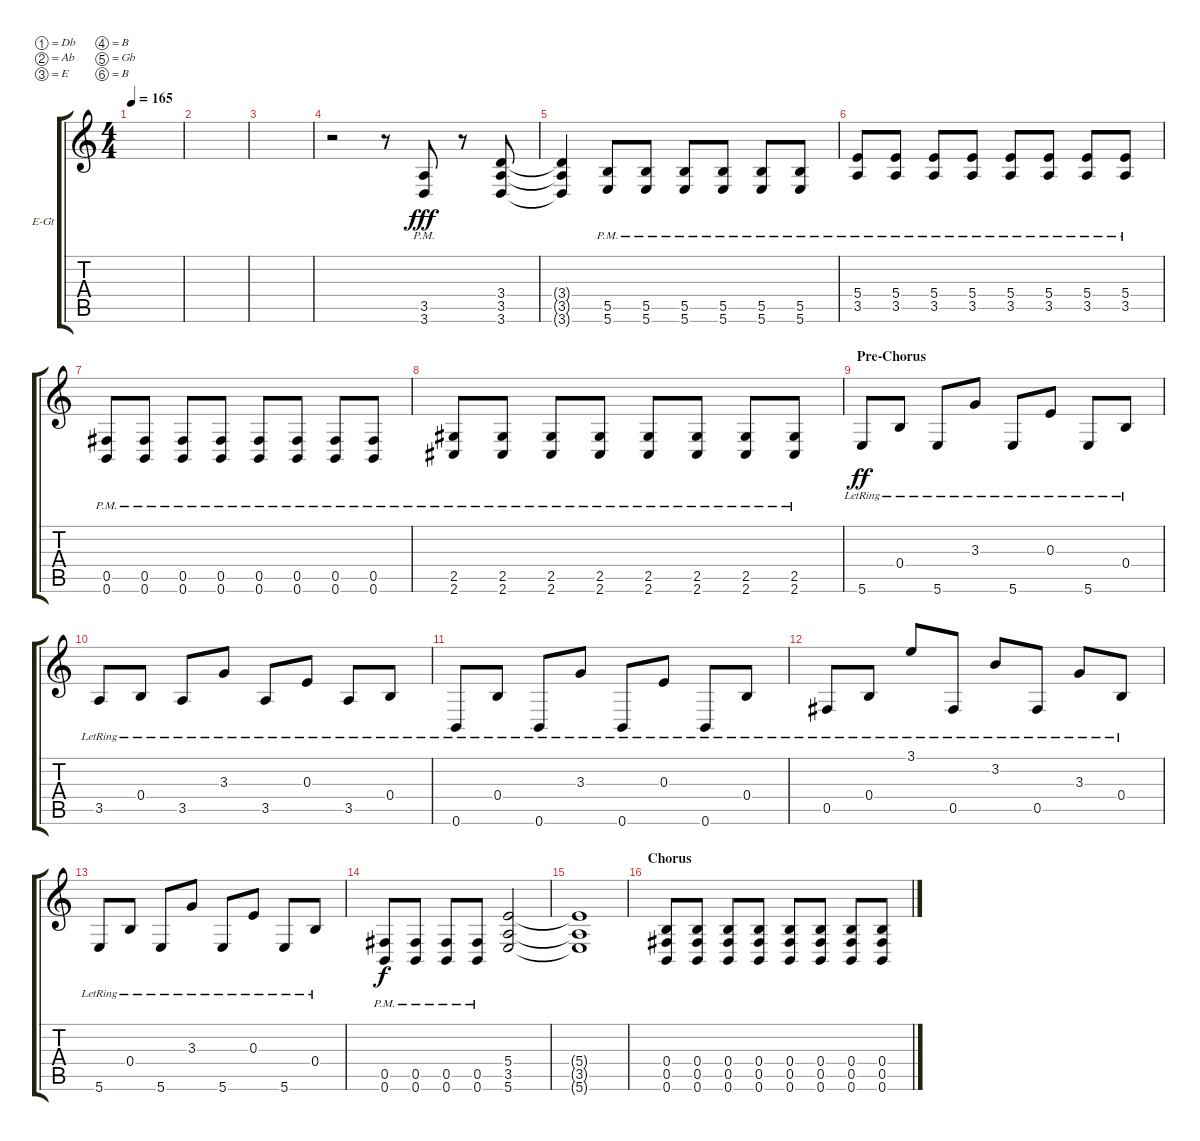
\defaultSystemsLayout 4
\bracketExtendMode groupsimilarinstruments
\firstSystemTrackNameOrientation horizontal
\otherSystemsTrackNameOrientation horizontal
\track ("Guitar 1" "E-Gt") {instrument distortionguitar}
\staff {score tabs}
\tuning (Db4 Ab3 E3 B2 Gb2 B1)
\ts (4 4)
\tempo 165
\clef g2
\ks c
|
|
|
r.2 r.8 (3.6{pm} 3.5{pm}).8{dy fff} r.8 (3.6 3.5 3.4).8 |
(3.4{t} 3.5{t} 3.6{t}).4 (5.6{pm} 5.5{pm}).8 (5.6{pm} 5.5{pm}).8 (5.6{pm} 5.5{pm}).8 (5.6{pm} 5.5{pm}).8 (5.6{pm} 5.5{pm}).8 (5.6{pm} 5.5{pm}).8 |
(3.5{pm} 5.4{pm}).8 (3.5{pm} 5.4{pm}).8 (3.5{pm} 5.4{pm}).8 (3.5{pm} 5.4{pm}).8 (3.5{pm} 5.4{pm}).8 (3.5{pm} 5.4{pm}).8 (3.5{pm} 5.4{pm}).8 (3.5{pm} 5.4{pm}).8 |
(0.6{pm} 0.5{pm}).8 (0.6{pm} 0.5{pm}).8 (0.6{pm} 0.5{pm}).8 (0.6{pm} 0.5{pm}).8 (0.6{pm} 0.5{pm}).8 (0.6{pm} 0.5{pm}).8 (0.6{pm} 0.5{pm}).8 (0.6{pm} 0.5{pm}).8 |
(2.6{pm} 2.5{pm}).8 (2.6{pm} 2.5{pm}).8 (2.6{pm} 2.5{pm}).8 (2.6{pm} 2.5{pm}).8 (2.6{pm} 2.5{pm}).8 (2.6{pm} 2.5{pm}).8 (2.6{pm} 2.5{pm}).8 (2.6{pm} 2.5{pm}).8 |
\section ("" "Pre-Chorus")
5.6{lr}.8{dy ff} 0.4{lr}.8 5.6{lr}.8 3.3{lr}.8 5.6{lr}.8 0.3{lr}.8 5.6{lr}.8 0.4{lr}.8 |
3.5{lr}.8 0.4{lr}.8 3.5{lr}.8 3.3{lr}.8 3.5{lr}.8 0.3{lr}.8 3.5{lr}.8 0.4{lr}.8 |
0.6{lr}.8 0.4{lr}.8 0.6{lr}.8 3.3{lr}.8 0.6{lr}.8 0.3{lr}.8 0.6{lr}.8 0.4{lr}.8 |
0.5{lr}.8 0.4{lr}.8 3.1{lr}.8 0.5{lr}.8 3.2{lr}.8 0.5{lr}.8 3.3{lr}.8 0.4{lr}.8 |
5.6{lr}.8 0.4{lr}.8 5.6{lr}.8 3.3{lr}.8 5.6{lr}.8 0.3{lr}.8 5.6{lr}.8 0.4{lr}.8 |
(0.5{pm} 0.6{pm}).8{dy f} (0.5{pm} 0.6{pm}).8 (0.5{pm} 0.6{pm}).8 (0.5{pm} 0.6{pm}).8 (5.4 3.5 5.6).2 |
(5.4{t} 3.5{t} 5.6{t}).1 |
\section ("" "Chorus")
(0.6 0.5 0.4).8 (0.6 0.5 0.4).8 (0.6 0.5 0.4).8 (0.6 0.5 0.4).8 (0.6 0.5 0.4).8 (0.6 0.5 0.4).8 (0.6 0.5 0.4).8 (0.6 0.5 0.4).8
